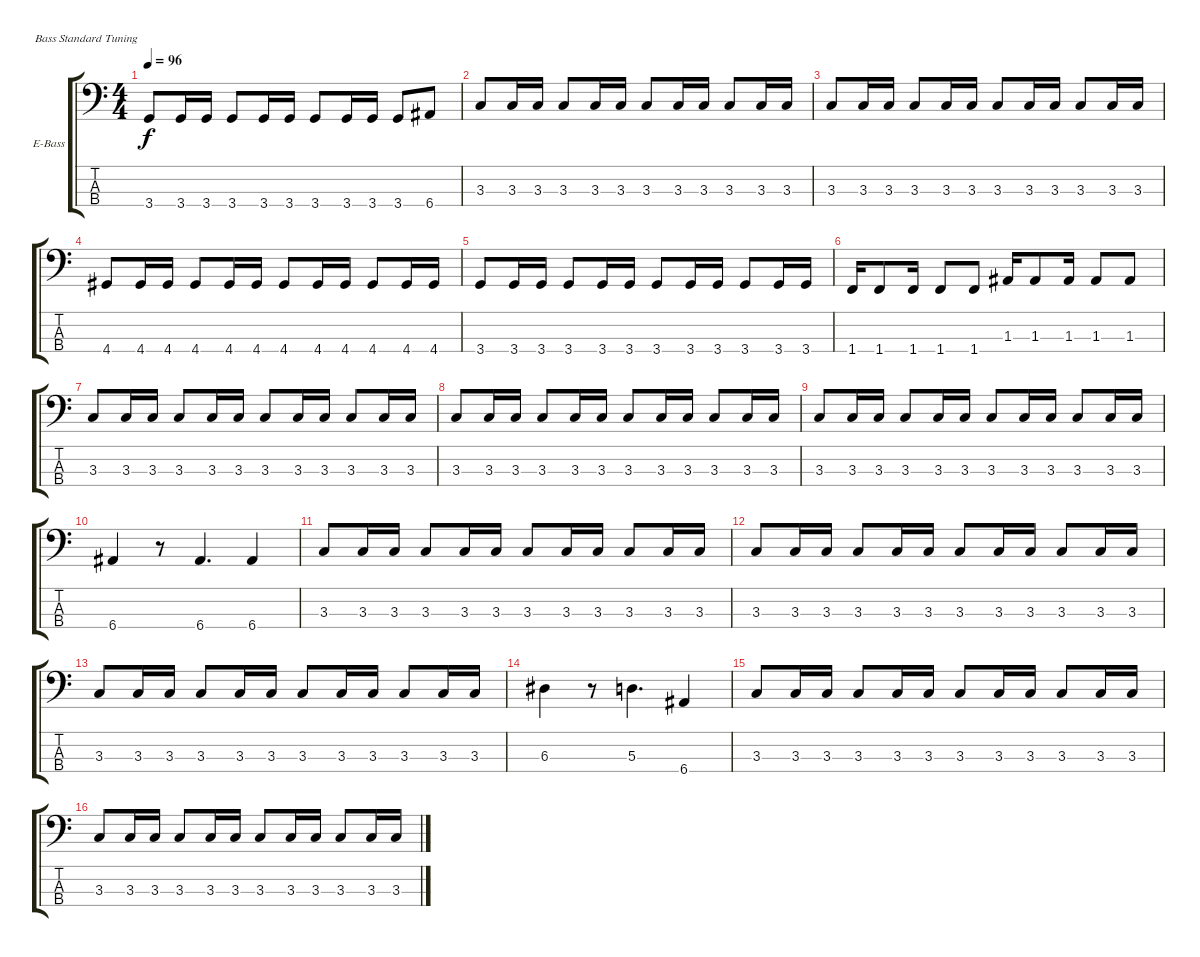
\defaultSystemsLayout 4
\bracketExtendMode groupsimilarinstruments
\firstSystemTrackNameOrientation horizontal
\otherSystemsTrackNameOrientation horizontal
\track ("Peter Baltes" "E-Bass") {instrument electricbassfinger}
\staff {score tabs}
\tuning (G2 D2 A1 E1)
\ts (4 4)
\tempo 96
\clef f4
\ks c
3.4.8{dy f} 3.4.16 3.4.16 3.4.8 3.4.16 3.4.16 3.4.8 3.4.16 3.4.16 3.4.8 6.4.8 |
3.3.8 3.3.16 3.3.16 3.3.8 3.3.16 3.3.16 3.3.8 3.3.16 3.3.16 3.3.8 3.3.16 3.3.16 |
3.3.8 3.3.16 3.3.16 3.3.8 3.3.16 3.3.16 3.3.8 3.3.16 3.3.16 3.3.8 3.3.16 3.3.16 |
4.4.8 4.4.16 4.4.16 4.4.8 4.4.16 4.4.16 4.4.8 4.4.16 4.4.16 4.4.8 4.4.16 4.4.16 |
3.4.8 3.4.16 3.4.16 3.4.8 3.4.16 3.4.16 3.4.8 3.4.16 3.4.16 3.4.8 3.4.16 3.4.16 |
1.4.16 1.4.8 1.4.16 1.4.8 1.4.8 1.3.16 1.3.8 1.3.16 1.3.8 1.3.8 |
3.3.8 3.3.16 3.3.16 3.3.8 3.3.16 3.3.16 3.3.8 3.3.16 3.3.16 3.3.8 3.3.16 3.3.16 |
3.3.8 3.3.16 3.3.16 3.3.8 3.3.16 3.3.16 3.3.8 3.3.16 3.3.16 3.3.8 3.3.16 3.3.16 |
3.3.8 3.3.16 3.3.16 3.3.8 3.3.16 3.3.16 3.3.8 3.3.16 3.3.16 3.3.8 3.3.16 3.3.16 |
6.4.4 r.8 6.4.4{d} 6.4.4 |
3.3.8 3.3.16 3.3.16 3.3.8 3.3.16 3.3.16 3.3.8 3.3.16 3.3.16 3.3.8 3.3.16 3.3.16 |
3.3.8 3.3.16 3.3.16 3.3.8 3.3.16 3.3.16 3.3.8 3.3.16 3.3.16 3.3.8 3.3.16 3.3.16 |
3.3.8 3.3.16 3.3.16 3.3.8 3.3.16 3.3.16 3.3.8 3.3.16 3.3.16 3.3.8 3.3.16 3.3.16 |
6.3.4 r.8 5.3.4{d} 6.4.4 |
3.3.8 3.3.16 3.3.16 3.3.8 3.3.16 3.3.16 3.3.8 3.3.16 3.3.16 3.3.8 3.3.16 3.3.16 |
3.3.8 3.3.16 3.3.16 3.3.8 3.3.16 3.3.16 3.3.8 3.3.16 3.3.16 3.3.8 3.3.16 3.3.16
